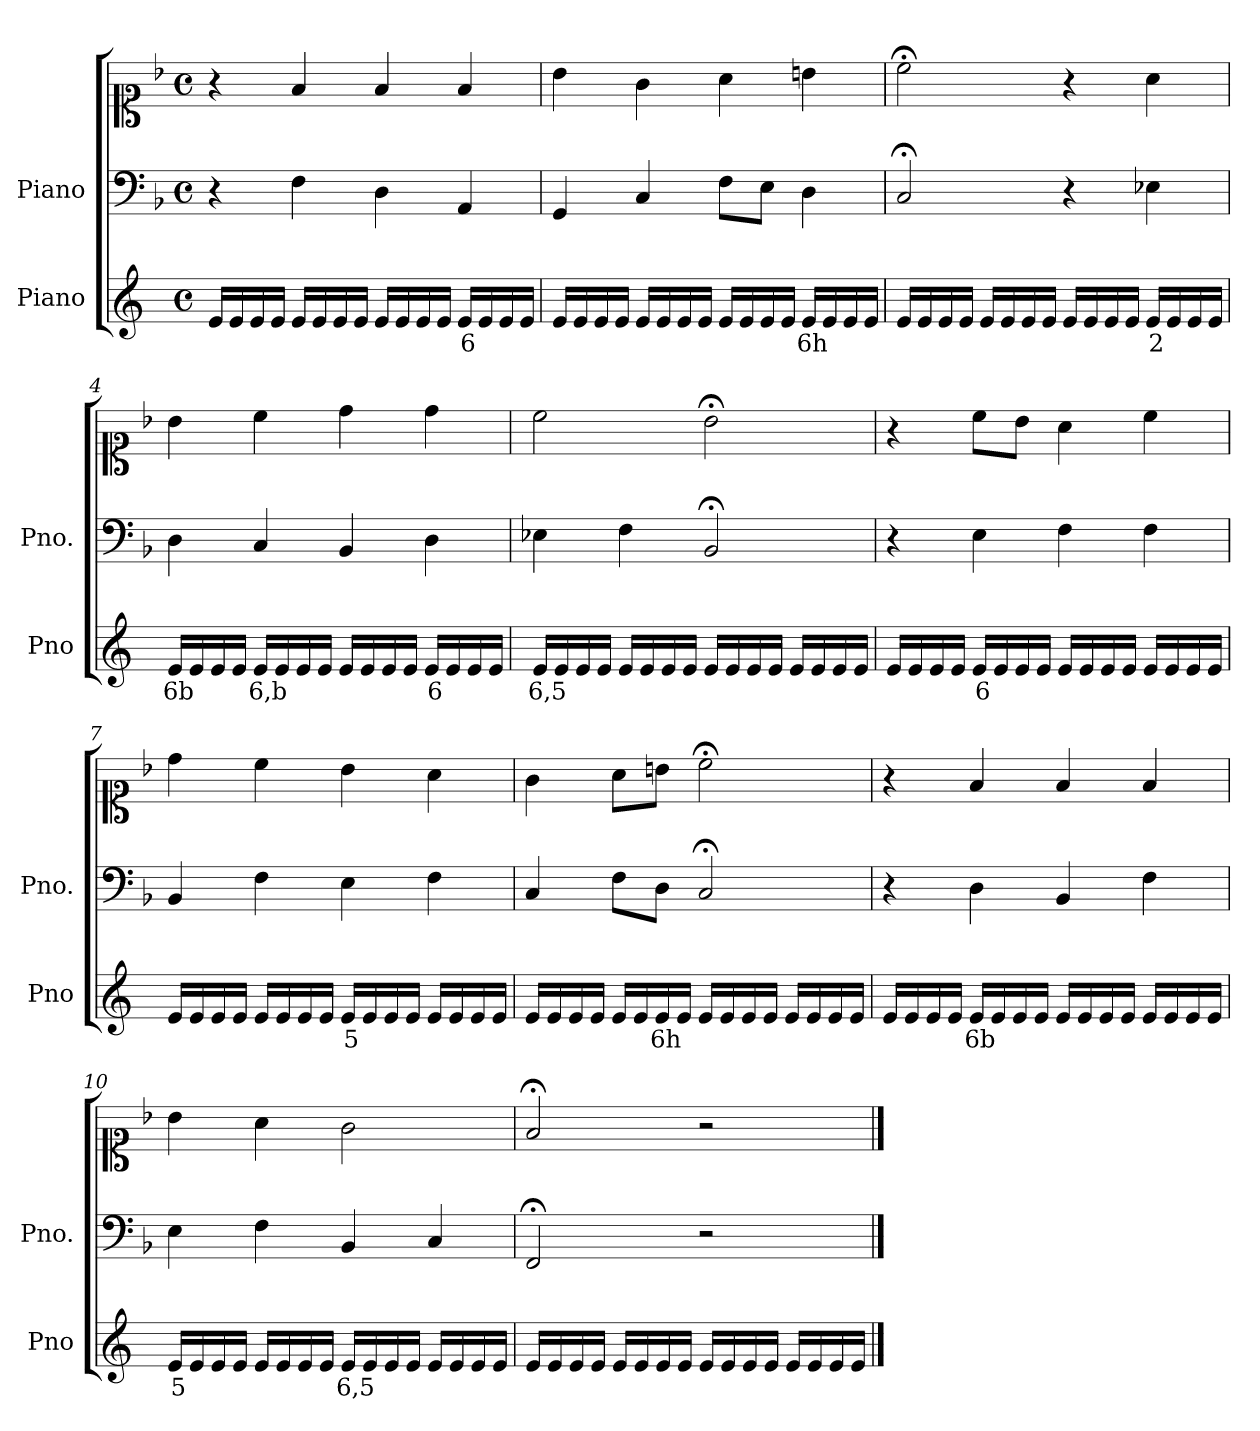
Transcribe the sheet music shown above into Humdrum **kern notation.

**kern	**text	**kern	**kern
*part2	*part2	*part1	*part1
*staff3	*staff3	*staff2	*staff1
*I"Piano	*	*I"Piano	*
*I'Pno	*	*I'Pno.	*
*clefG2	*	*clefF4	*clefC1
*k[]	*	*k[b-]	*k[b-]
*M4/4	*	*M4/4	*M4/4
*met(c)	*	*met(c)	*met(c)
=1	=1	=1	=1
16e/LL	.	4r	4r
16e/	.	.	.
16e/	.	.	.
16e/JJ	.	.	.
16e/LL	.	4F\	4f/
16e/	.	.	.
16e/	.	.	.
16e/JJ	.	.	.
16e/LL	.	4D\	4f/
16e/	.	.	.
16e/	.	.	.
16e/JJ	.	.	.
!	!LO:LY:b	!	!
16e/LL	6	4AA/	4f/
16e/	.	.	.
16e/	.	.	.
16e/JJ	.	.	.
=2	=2	=2	=2
16e/LL	.	4GG/	4b-\
16e/	.	.	.
16e/	.	.	.
16e/JJ	.	.	.
16e/LL	.	4C/	4g\
16e/	.	.	.
16e/	.	.	.
16e/JJ	.	.	.
16e/LL	.	8F\L	4a\
16e/	.	.	.
!	!LO:LY:b	!	!
16e/	_	8E\J	.
16e/JJ	.	.	.
!	!LO:LY:b	!	!
16e/LL	6h	4D\	4bn\
16e/	.	.	.
16e/	.	.	.
16e/JJ	.	.	.
=3	=3	=3	=3
16e/LL	.	2C;</	2cc;<\
16e/	.	.	.
16e/	.	.	.
16e/JJ	.	.	.
16e/LL	.	.	.
16e/	.	.	.
16e/	.	.	.
16e/JJ	.	.	.
16e/LL	.	4r	4r
16e/	.	.	.
16e/	.	.	.
16e/JJ	.	.	.
!	!LO:LY:b	!	!
16e/LL	2	4E-X\	4a\
16e/	.	.	.
16e/	.	.	.
16e/JJ	.	.	.
=4	=4	=4	=4
!	!LO:LY:b	!	!
16e/LL	6b	4D\	4b-\
16e/	.	.	.
16e/	.	.	.
16e/JJ	.	.	.
!	!LO:LY:b	!	!
16e/LL	6,b	4C/	4cc\
16e/	.	.	.
16e/	.	.	.
16e/JJ	.	.	.
16e/LL	.	4BB-/	4dd\
16e/	.	.	.
16e/	.	.	.
16e/JJ	.	.	.
!	!LO:LY:b	!	!
16e/LL	6	4D\	4dd\
16e/	.	.	.
16e/	.	.	.
16e/JJ	.	.	.
=5	=5	=5	=5
!	!LO:LY:b	!	!
16e/LL	6,5	4E-X\	2cc\
16e/	.	.	.
16e/	.	.	.
16e/JJ	.	.	.
16e/LL	.	4F\	.
16e/	.	.	.
16e/	.	.	.
16e/JJ	.	.	.
16e/LL	.	2BB-;</	2b-;<\
16e/	.	.	.
16e/	.	.	.
16e/JJ	.	.	.
16e/LL	.	.	.
16e/	.	.	.
16e/	.	.	.
16e/JJ	.	.	.
=6	=6	=6	=6
16e/LL	.	4r	4r
16e/	.	.	.
16e/	.	.	.
16e/JJ	.	.	.
!	!LO:LY:b	!	!
16e/LL	6	4E\	8cc\L
16e/	.	.	.
16e/	.	.	8b-\J
16e/JJ	.	.	.
16e/LL	.	4F\	4a\
16e/	.	.	.
16e/	.	.	.
16e/JJ	.	.	.
16e/LL	.	4F\	4cc\
16e/	.	.	.
16e/	.	.	.
16e/JJ	.	.	.
=7	=7	=7	=7
16e/LL	.	4BB-/	4dd\
16e/	.	.	.
16e/	.	.	.
16e/JJ	.	.	.
16e/LL	.	4F\	4cc\
16e/	.	.	.
16e/	.	.	.
16e/JJ	.	.	.
!	!LO:LY:b	!	!
16e/LL	5	4E\	4b-\
16e/	.	.	.
16e/	.	.	.
16e/JJ	.	.	.
16e/LL	.	4F\	4a\
16e/	.	.	.
16e/	.	.	.
16e/JJ	.	.	.
=8	=8	=8	=8
16e/LL	.	4C/	4g\
16e/	.	.	.
16e/	.	.	.
16e/JJ	.	.	.
16e/LL	.	8F\L	8a\L
16e/	.	.	.
!	!LO:LY:b	!	!
16e/	6h	8D\J	8bn\J
16e/JJ	.	.	.
16e/LL	.	2C;</	2cc;<\
16e/	.	.	.
16e/	.	.	.
16e/JJ	.	.	.
16e/LL	.	.	.
16e/	.	.	.
16e/	.	.	.
16e/JJ	.	.	.
=9	=9	=9	=9
16e/LL	.	4r	4r
16e/	.	.	.
16e/	.	.	.
16e/JJ	.	.	.
!	!LO:LY:b	!	!
16e/LL	6b	4D\	4f/
16e/	.	.	.
16e/	.	.	.
16e/JJ	.	.	.
16e/LL	.	4BB-/	4f/
16e/	.	.	.
16e/	.	.	.
16e/JJ	.	.	.
16e/LL	.	4F\	4f/
16e/	.	.	.
16e/	.	.	.
16e/JJ	.	.	.
=10	=10	=10	=10
!	!LO:LY:b	!	!
16e/LL	5	4E\	4b-\
16e/	.	.	.
16e/	.	.	.
16e/JJ	.	.	.
16e/LL	.	4F\	4a\
16e/	.	.	.
16e/	.	.	.
16e/JJ	.	.	.
!	!LO:LY:b	!	!
16e/LL	6,5	4BB-/	2g\
16e/	.	.	.
16e/	.	.	.
16e/JJ	.	.	.
16e/LL	.	4C/	.
16e/	.	.	.
16e/	.	.	.
16e/JJ	.	.	.
=11	=11	=11	=11
16e/LL	.	2FF;</	2f;</
16e/	.	.	.
16e/	.	.	.
16e/JJ	.	.	.
16e/LL	.	.	.
16e/	.	.	.
16e/	.	.	.
16e/JJ	.	.	.
16e/LL	.	2r	2r
16e/	.	.	.
16e/	.	.	.
16e/JJ	.	.	.
16e/LL	.	.	.
16e/	.	.	.
16e/	.	.	.
16e/JJ	.	.	.
==	==	==	==
*-	*-	*-	*-
